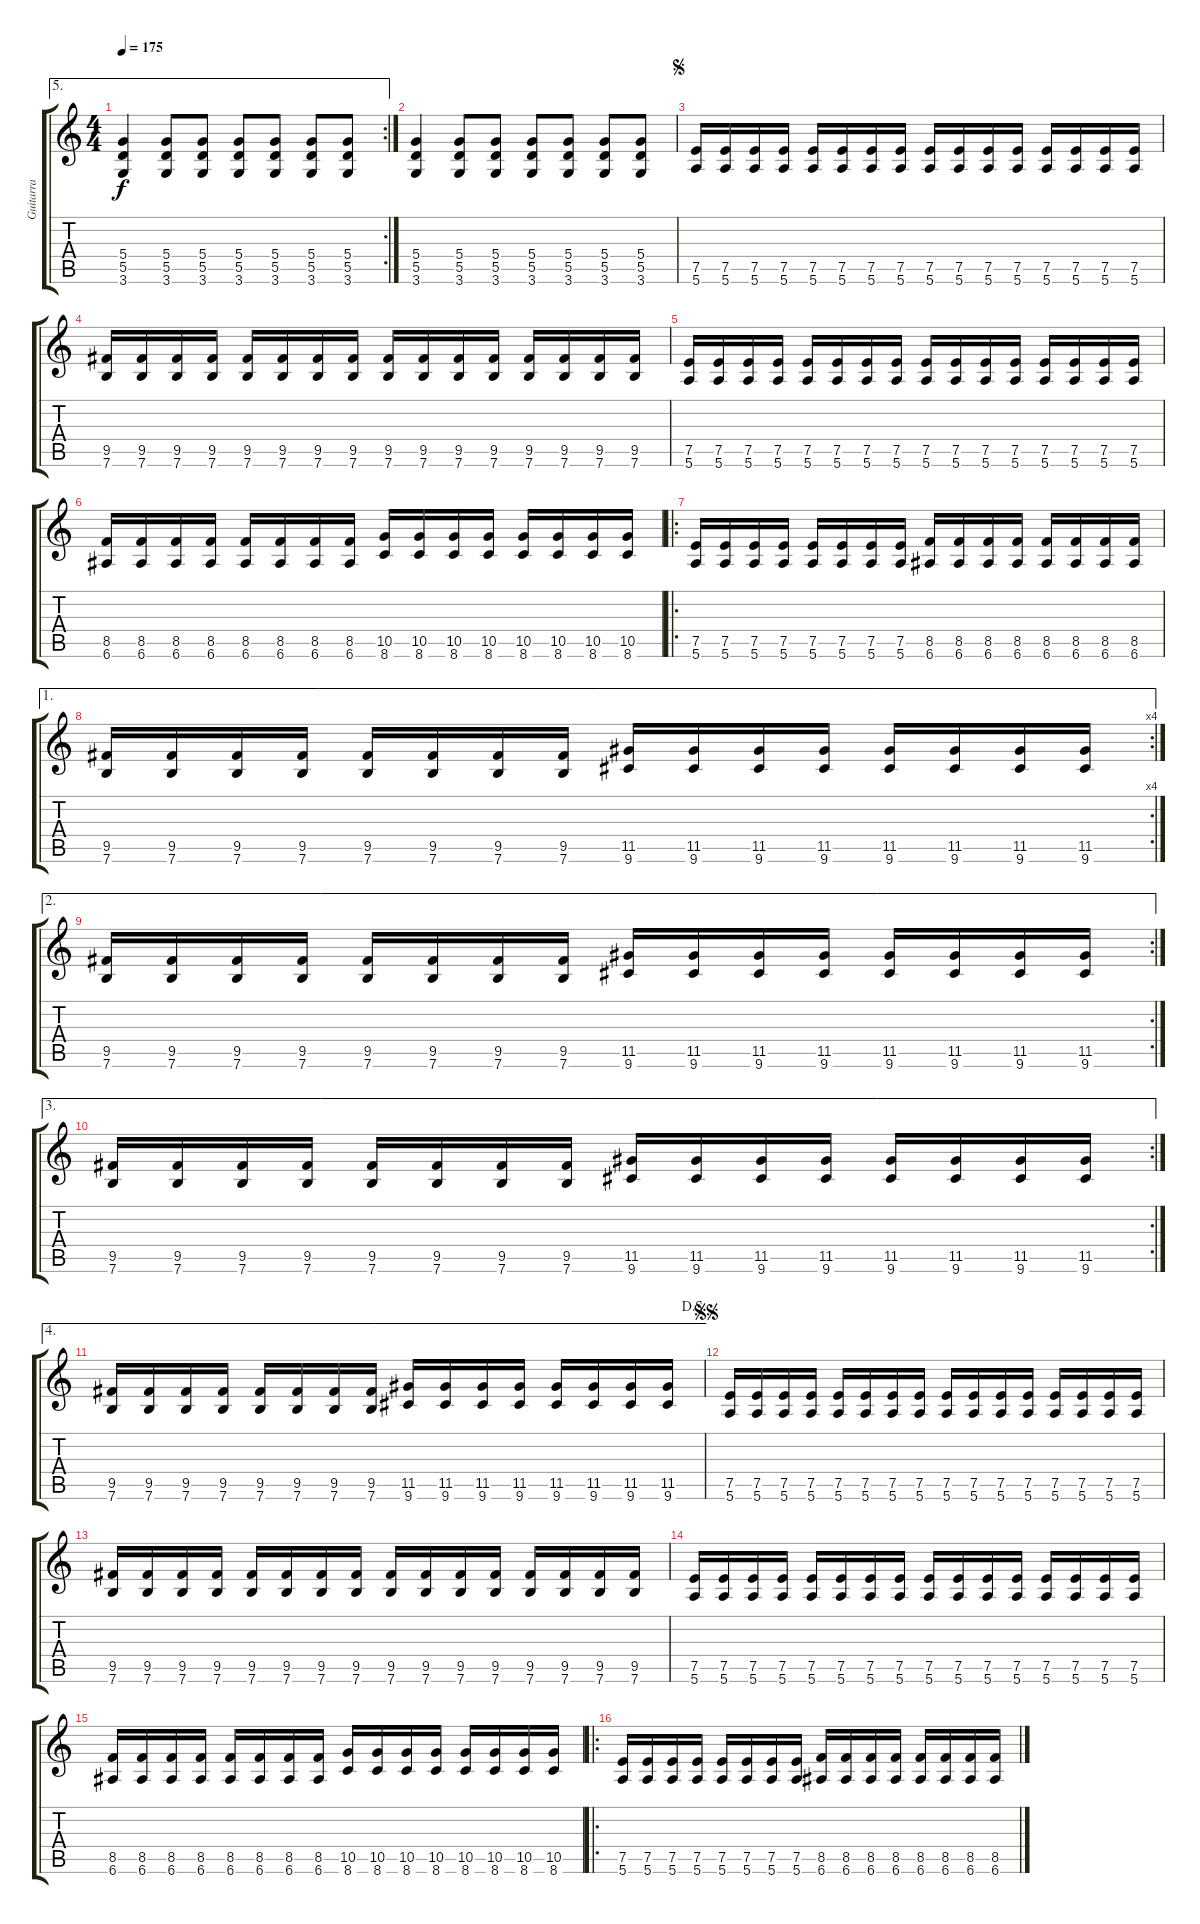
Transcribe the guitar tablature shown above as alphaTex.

\track ("Guitarra" "Guitarra") {solo instrument distortionguitar}
\staff {score tabs}
\tuning (E4 B3 G3 D3 A2 E2) {hide}
\ae 5
\rc 2
\ts (4 4)
\tempo 175
\clef g2
\ks c
(5.4 5.5 3.6).4{dy f} (5.4 5.5 3.6).8 (5.4 5.5 3.6).8 (5.4 5.5 3.6).8 (5.4 5.5 3.6).8 (5.4 5.5 3.6).8 (5.4 5.5 3.6).8 |
(5.4 5.5 3.6).4 (5.4 5.5 3.6).8 (5.4 5.5 3.6).8 (5.4 5.5 3.6).8 (5.4 5.5 3.6).8 (5.4 5.5 3.6).8 (5.4 5.5 3.6).8 |
\jump segno
(7.5 5.6).16 (7.5 5.6).16 (7.5 5.6).16 (7.5 5.6).16 (7.5 5.6).16 (7.5 5.6).16 (7.5 5.6).16 (7.5 5.6).16 (7.5 5.6).16 (7.5 5.6).16 (7.5 5.6).16 (7.5 5.6).16 (7.5 5.6).16 (7.5 5.6).16 (7.5 5.6).16 (7.5 5.6).16 |
(9.5 7.6).16 (9.5 7.6).16 (9.5 7.6).16 (9.5 7.6).16 (9.5 7.6).16 (9.5 7.6).16 (9.5 7.6).16 (9.5 7.6).16 (9.5 7.6).16 (9.5 7.6).16 (9.5 7.6).16 (9.5 7.6).16 (9.5 7.6).16 (9.5 7.6).16 (9.5 7.6).16 (9.5 7.6).16 |
(7.5 5.6).16 (7.5 5.6).16 (7.5 5.6).16 (7.5 5.6).16 (7.5 5.6).16 (7.5 5.6).16 (7.5 5.6).16 (7.5 5.6).16 (7.5 5.6).16 (7.5 5.6).16 (7.5 5.6).16 (7.5 5.6).16 (7.5 5.6).16 (7.5 5.6).16 (7.5 5.6).16 (7.5 5.6).16 |
(8.5 6.6).16 (8.5 6.6).16 (8.5 6.6).16 (8.5 6.6).16 (8.5 6.6).16 (8.5 6.6).16 (8.5 6.6).16 (8.5 6.6).16 (10.5 8.6).16 (10.5 8.6).16 (10.5 8.6).16 (10.5 8.6).16 (10.5 8.6).16 (10.5 8.6).16 (10.5 8.6).16 (10.5 8.6).16 |
\ro
(7.5 5.6).16 (7.5 5.6).16 (7.5 5.6).16 (7.5 5.6).16 (7.5 5.6).16 (7.5 5.6).16 (7.5 5.6).16 (7.5 5.6).16 (8.5 6.6).16 (8.5 6.6).16 (8.5 6.6).16 (8.5 6.6).16 (8.5 6.6).16 (8.5 6.6).16 (8.5 6.6).16 (8.5 6.6).16 |
\ae 1
\rc 4
(9.5 7.6).16 (9.5 7.6).16 (9.5 7.6).16 (9.5 7.6).16 (9.5 7.6).16 (9.5 7.6).16 (9.5 7.6).16 (9.5 7.6).16 (11.5 9.6).16 (11.5 9.6).16 (11.5 9.6).16 (11.5 9.6).16 (11.5 9.6).16 (11.5 9.6).16 (11.5 9.6).16 (11.5 9.6).16 |
\ae 2
\rc 2
(9.5 7.6).16 (9.5 7.6).16 (9.5 7.6).16 (9.5 7.6).16 (9.5 7.6).16 (9.5 7.6).16 (9.5 7.6).16 (9.5 7.6).16 (11.5 9.6).16 (11.5 9.6).16 (11.5 9.6).16 (11.5 9.6).16 (11.5 9.6).16 (11.5 9.6).16 (11.5 9.6).16 (11.5 9.6).16 |
\ae 3
\rc 2
(9.5 7.6).16 (9.5 7.6).16 (9.5 7.6).16 (9.5 7.6).16 (9.5 7.6).16 (9.5 7.6).16 (9.5 7.6).16 (9.5 7.6).16 (11.5 9.6).16 (11.5 9.6).16 (11.5 9.6).16 (11.5 9.6).16 (11.5 9.6).16 (11.5 9.6).16 (11.5 9.6).16 (11.5 9.6).16 |
\ae 4
\jump dalsegno
(9.5 7.6).16 (9.5 7.6).16 (9.5 7.6).16 (9.5 7.6).16 (9.5 7.6).16 (9.5 7.6).16 (9.5 7.6).16 (9.5 7.6).16 (11.5 9.6).16 (11.5 9.6).16 (11.5 9.6).16 (11.5 9.6).16 (11.5 9.6).16 (11.5 9.6).16 (11.5 9.6).16 (11.5 9.6).16 |
\jump segnosegno
(7.5 5.6).16 (7.5 5.6).16 (7.5 5.6).16 (7.5 5.6).16 (7.5 5.6).16 (7.5 5.6).16 (7.5 5.6).16 (7.5 5.6).16 (7.5 5.6).16 (7.5 5.6).16 (7.5 5.6).16 (7.5 5.6).16 (7.5 5.6).16 (7.5 5.6).16 (7.5 5.6).16 (7.5 5.6).16 |
(9.5 7.6).16 (9.5 7.6).16 (9.5 7.6).16 (9.5 7.6).16 (9.5 7.6).16 (9.5 7.6).16 (9.5 7.6).16 (9.5 7.6).16 (9.5 7.6).16 (9.5 7.6).16 (9.5 7.6).16 (9.5 7.6).16 (9.5 7.6).16 (9.5 7.6).16 (9.5 7.6).16 (9.5 7.6).16 |
(7.5 5.6).16 (7.5 5.6).16 (7.5 5.6).16 (7.5 5.6).16 (7.5 5.6).16 (7.5 5.6).16 (7.5 5.6).16 (7.5 5.6).16 (7.5 5.6).16 (7.5 5.6).16 (7.5 5.6).16 (7.5 5.6).16 (7.5 5.6).16 (7.5 5.6).16 (7.5 5.6).16 (7.5 5.6).16 |
(8.5 6.6).16 (8.5 6.6).16 (8.5 6.6).16 (8.5 6.6).16 (8.5 6.6).16 (8.5 6.6).16 (8.5 6.6).16 (8.5 6.6).16 (10.5 8.6).16 (10.5 8.6).16 (10.5 8.6).16 (10.5 8.6).16 (10.5 8.6).16 (10.5 8.6).16 (10.5 8.6).16 (10.5 8.6).16 |
\ro
(7.5 5.6).16 (7.5 5.6).16 (7.5 5.6).16 (7.5 5.6).16 (7.5 5.6).16 (7.5 5.6).16 (7.5 5.6).16 (7.5 5.6).16 (8.5 6.6).16 (8.5 6.6).16 (8.5 6.6).16 (8.5 6.6).16 (8.5 6.6).16 (8.5 6.6).16 (8.5 6.6).16 (8.5 6.6).16
